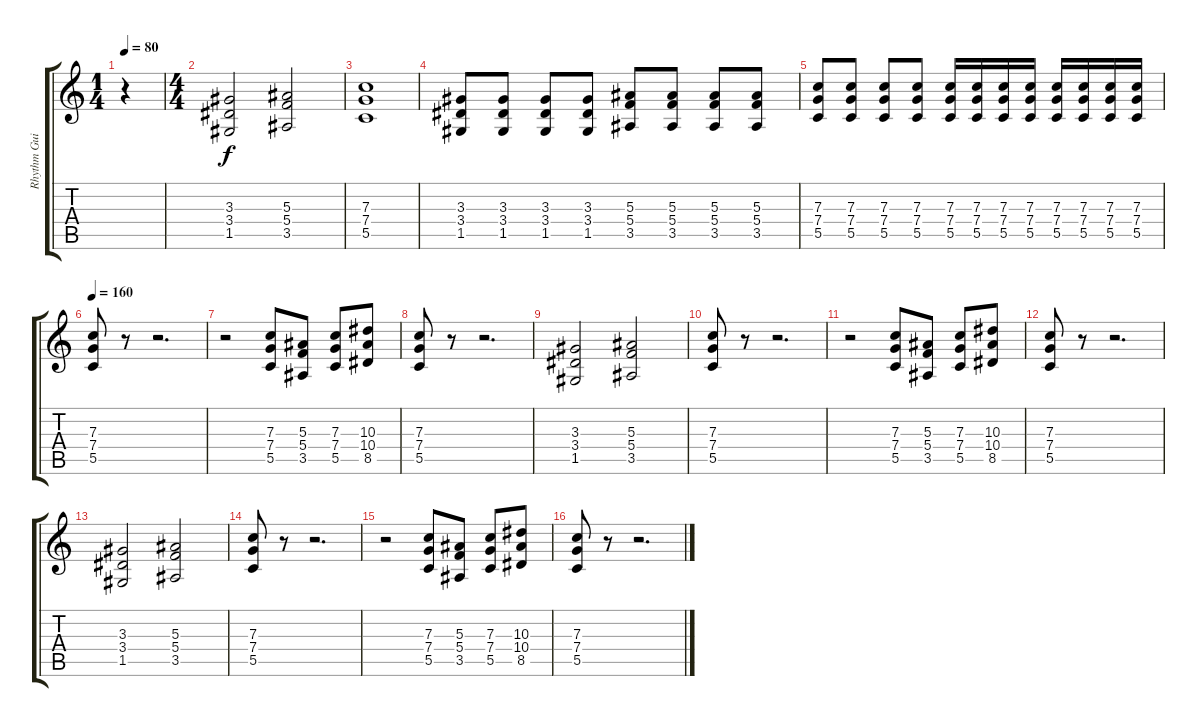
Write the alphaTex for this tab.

\track ("Rhythm Guitar" "Rhythm Gui") {instrument distortionguitar}
\staff {score tabs}
\tuning (D4 A3 F3 C3 G2 C2) {hide}
\ts (1 4)
\tempo 80
\clef g2
\ks c
r.4{dy f instrument distortionguitar} |
\ts (4 4)
(3.3 3.4 1.5).2 (5.3 5.4 3.5).2 |
(7.3 7.4 5.5).1 |
(3.3 3.4 1.5).8 (3.3 3.4 1.5).8 (3.3 3.4 1.5).8 (3.3 3.4 1.5).8 (5.3 5.4 3.5).8 (5.3 5.4 3.5).8 (5.3 5.4 3.5).8 (5.3 5.4 3.5).8 |
(7.3 7.4 5.5).8 (7.3 7.4 5.5).8 (7.3 7.4 5.5).8 (7.3 7.4 5.5).8 (7.3 7.4 5.5).16 (7.3 7.4 5.5).16 (7.3 7.4 5.5).16 (7.3 7.4 5.5).16 (7.3 7.4 5.5).16 (7.3 7.4 5.5).16 (7.3 7.4 5.5).16 (7.3 7.4 5.5).16 |
\tempo 160
(7.3 7.4 5.5).8 r.8 r.2{d} |
r.2 (7.3 7.4 5.5).8 (5.3 5.4 3.5).8 (7.3 7.4 5.5).8 (10.3 10.4 8.5).8 |
(7.3 7.4 5.5).8 r.8 r.2{d} |
(3.3 3.4 1.5).2 (5.3 5.4 3.5).2 |
(7.3 7.4 5.5).8 r.8 r.2{d} |
r.2 (7.3 7.4 5.5).8 (5.3 5.4 3.5).8 (7.3 7.4 5.5).8 (10.3 10.4 8.5).8 |
(7.3 7.4 5.5).8 r.8 r.2{d} |
(3.3 3.4 1.5).2 (5.3 5.4 3.5).2 |
(7.3 7.4 5.5).8 r.8 r.2{d} |
r.2 (7.3 7.4 5.5).8 (5.3 5.4 3.5).8 (7.3 7.4 5.5).8 (10.3 10.4 8.5).8 |
(7.3 7.4 5.5).8 r.8 r.2{d}
